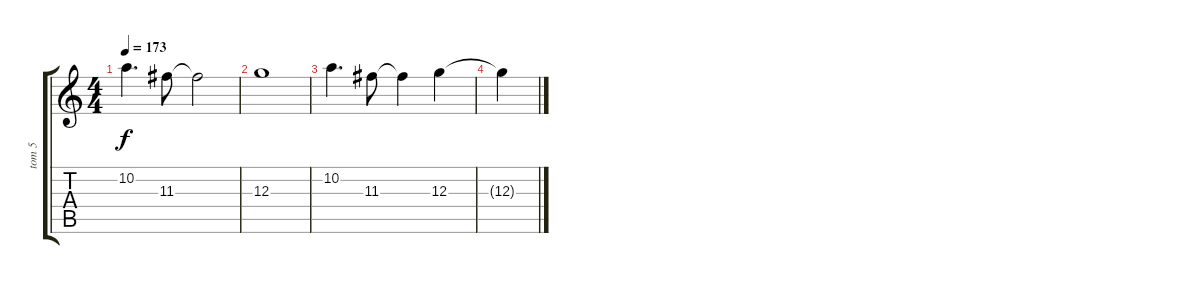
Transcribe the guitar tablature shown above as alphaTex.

\track ("tom 5" "tom 5") {instrument electricguitarclean}
\staff {score tabs}
\tuning (E4 B3 G3 D3 A2 E2) {hide}
\ts (4 4)
\tempo 173
\clef g2
\ks c
10.2.4{d dy f} 11.3.8 11.3{t}.2 |
12.3.1 |
10.2.4{d} 11.3.8 11.3{t}.4 12.3.4 |
12.3{t}.4
